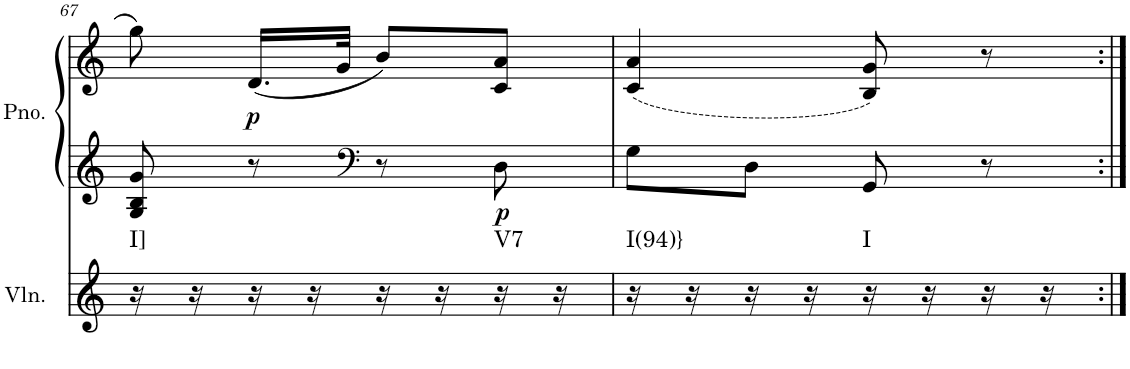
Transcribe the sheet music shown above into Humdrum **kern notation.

**kern	**harte	**kern	**kern	**dynam
*part2	*part2	*part1	*part1	*part1
*staff3	*	*staff2	*staff1	*staff1/2
*I"Violin	*	*I"Piano, Piano right	*	*
*I'Vln.	*	*I'Pno.	*	*
!!LO:PB:g=z
*clefG2	*	*clefG2	*clefG2	*
*k[]	*	*k[]	*k[]	*
*M2/4	*	*M2/4	*M2/4	*
=67	=67	=67	=67	=67
!	!LO:H:kt=I]	!	!	!
16r	N	8G/ 8B/ 8g/	8gg\	.
16r	.	.	.	.
!	!	!	!	!LO:DY:b
16r	.	8r	(16.d/LL	p
16r	.	.	.	.
.	.	.	32g/JJk	.
*	*	*clefF4	*	*
16r	.	8r	8b/L)	.
16r	.	.	.	.
!	!LO:H:kt=V7	!	!	!LO:DY:b=2
16r	N	8D\	8c/ 8a/J	p
16r	.	.	.	.
=68	=68	=68	=68	=68
!	!LO:H:kt=I(94)}	!	!	!
16r	N	8G\L	(4c/ 4a/	.
16r	.	.	.	.
16r	.	8D\J	.	.
16r	.	.	.	.
!	!LO:H:kt=I	!	!	!
16r	N	8GG/	8B/ 8g/)	.
16r	.	.	.	.
16r	.	8r	8r	.
16r	.	.	.	.
=:|!	=:|!	=:|!	=:|!	=:|!
*-	*-	*-	*-	*-
